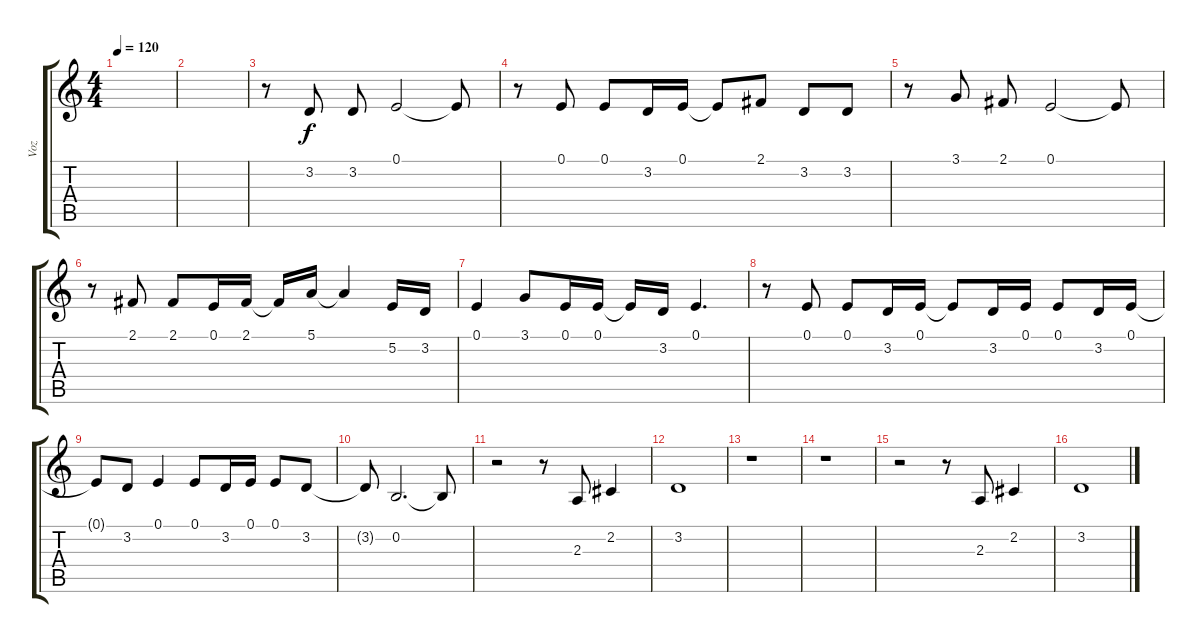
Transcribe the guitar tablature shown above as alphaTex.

\track ("Voz" "Voz") {instrument altosax}
\staff {score tabs}
\tuning (E4 B3 G3 D3 A2 E2) {hide}
\ts (4 4)
\tempo 120
\clef g2
\ks c
|
|
r.8{volume 8 balance 1} 3.2.8 3.2.8 0.1.2 0.1{t}.8 |
r.8 0.1.8 0.1.8 3.2.16 0.1.16 0.1{t}.8 2.1.8 3.2.8 3.2.8 |
r.8 3.1.8 2.1.8 0.1.2 0.1{t}.8 |
r.8 2.1.8 2.1.8 0.1.16 2.1.16 2.1{t}.16 5.1.16 5.1{t}.4 5.2.16 3.2.16 |
0.1.4{volume 16 balance 8} 3.1.8 0.1.16 0.1.16 0.1{t}.16 3.2.16 0.1.4{d} |
r.8 0.1.8 0.1.8 3.2.16 0.1.16 0.1{t}.8 3.2.16 0.1.16 0.1.8 3.2.16 0.1.16 |
0.1{t}.8 3.2.8 0.1.4 0.1.8 3.2.16 0.1.16 0.1.8 3.2.8 |
3.2{t}.8 0.2.2{d} 0.2{t}.8 |
r.2 r.8 2.3.8 2.2.4 |
3.2.1 |
r.1 |
r.1 |
r.2 r.8 2.3.8 2.2.4 |
3.2.1
